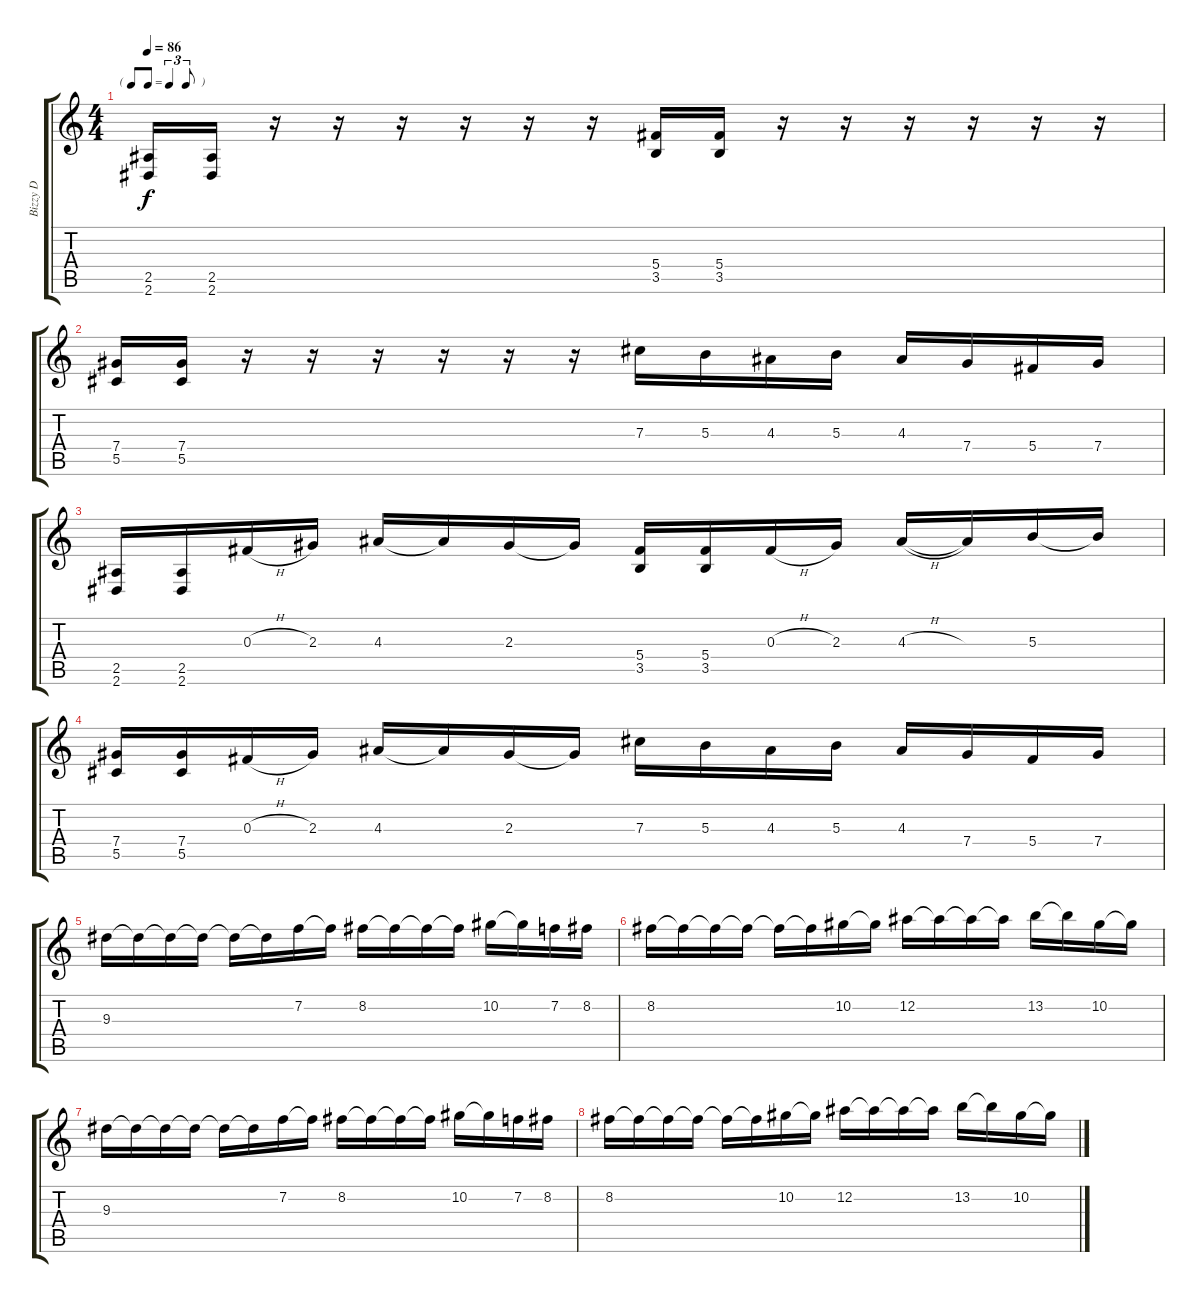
\track ("Bizzy D" "Bizzy D") {instrument distortionguitar}
\staff {score tabs}
\tuning (Eb4 Bb3 Gb3 Db3 Ab2 Db2) {hide}
\ts (4 4)
\tf triplet8th
\tempo 86
\clef g2
\ks c
(2.5 2.6).16{dy f instrument distortionguitar} (2.5 2.6).16 r.16 r.16 r.16 r.16 r.16 r.16 (5.4 3.5).16 (5.4 3.5).16 r.16 r.16 r.16 r.16 r.16 r.16 |
(7.4 5.5).16 (7.4 5.5).16 r.16 r.16 r.16 r.16 r.16 r.16 7.3.16 5.3.16 4.3.16 5.3.16 4.3.16 7.4.16 5.4.16 7.4.16 |
(2.5 2.6).16 (2.5 2.6).16 0.3{h}.16 2.3.16 4.3.16 4.3{t}.16 2.3.16 2.3{t}.16 (5.4 3.5).16 (5.4 3.5).16 0.3{h}.16 2.3.16 4.3{h}.16 4.3{t}.16 5.3.16 5.3{t}.16 |
(7.4 5.5).16 (7.4 5.5).16 0.3{h}.16 2.3.16 4.3.16 4.3{t}.16 2.3.16 2.3{t}.16 7.3.16 5.3.16 4.3.16 5.3.16 4.3.16 7.4.16 5.4.16 7.4.16 |
9.3.16 9.3{t}.16 9.3{t}.16 9.3{t}.16 9.3{t}.16 9.3{t}.16 7.2.16 7.2{t}.16 8.2.16 8.2{t}.16 8.2{t}.16 8.2{t}.16 10.2.16 10.2{t}.16 7.2.16 8.2.16 |
8.2.16 8.2{t}.16 8.2{t}.16 8.2{t}.16 8.2{t}.16 8.2{t}.16 10.2.16 10.2{t}.16 12.2.16 12.2{t}.16 12.2{t}.16 12.2{t}.16 13.2.16 13.2{t}.16 10.2.16 10.2{t}.16 |
9.3.16 9.3{t}.16 9.3{t}.16 9.3{t}.16 9.3{t}.16 9.3{t}.16 7.2.16 7.2{t}.16 8.2.16 8.2{t}.16 8.2{t}.16 8.2{t}.16 10.2.16 10.2{t}.16 7.2.16 8.2.16 |
8.2.16 8.2{t}.16 8.2{t}.16 8.2{t}.16 8.2{t}.16 8.2{t}.16 10.2.16 10.2{t}.16 12.2.16 12.2{t}.16 12.2{t}.16 12.2{t}.16 13.2.16 13.2{t}.16 10.2.16 10.2{t}.16
